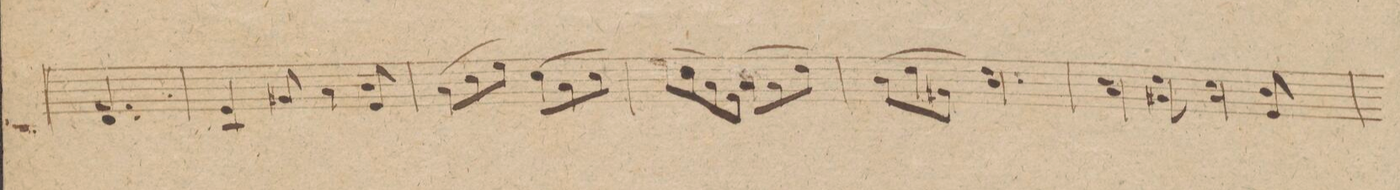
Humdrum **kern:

**kern	**dynam
*I"Violino IIdo	*
*clefG2	*
*k[]	*
*M6/8	*
4.d/ 4.f	.
=110	=110
4c/ 4e	.
8g#X/	.
4a\	.
8e/ 8b	.
=111	=111
(8a\L	.
8cc\	.
8ee\J)	.
(8cc\L	.
8a\	.
8cc\J)	.
=112	=112
(8dd\L	.
8a\)	.
8f\J	.
(8a\L	.
8a\	.
8dd\J)	.
=113	=113
(8b\L	.
8dd\	.
8g#X\J	.
4.b\) 4.dd	.
=114	=114
4a\ 4cc	.
8g#X\ 8dd	.
4a\ 4cc	.
8e/ 8b	.
=115	=115
*-	*-
